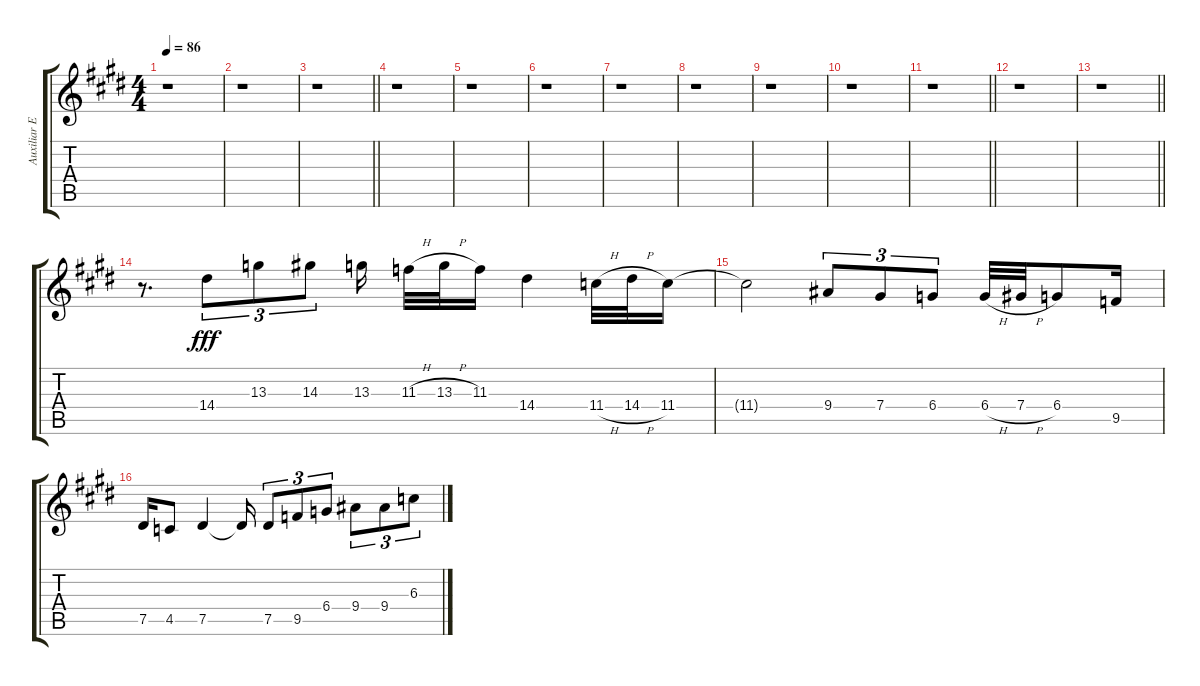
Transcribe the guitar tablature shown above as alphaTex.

\track ("Auxiliar Efect - Guitar Solo" "Auxiliar E") {instrument electricguitarclean}
\staff {score tabs}
\tuning (Eb4 Bb3 Gb3 Db3 Ab2 Eb2) {hide}
\ts (4 4)
\tempo 86
\clef g2
\ks c#minor
r.1{dy fff} |
r.1 |
\barLineRight lightlight
r.1 |
\ks e
r.1 |
\ks c#minor
r.1 |
r.1 |
r.1 |
\ks e
r.1 |
\ks c#minor
r.1 |
r.1 |
\barLineRight lightlight
r.1 |
\ks e
r.1 |
\barLineRight lightlight
\ks c#minor
r.1 |
\ks e
r.8{d} 14.4.8{tu (3 2)} 13.3.8{tu (3 2)} 14.3.8{tu (3 2)} 13.3.16 11.3{h}.32 13.3{h}.32 11.3.16 14.4.4 11.4{h}.32 14.4{h}.32 11.4.16 |
\ks c#minor
11.4{t}.2 9.4.8{tu (3 2)} 7.4.8{tu (3 2)} 6.4.8{tu (3 2)} 6.4{h}.32 7.4{h}.32 6.4.8 9.5.16 |
7.5.16 4.5.8 7.5.4 7.5{t}.16 7.5.8{tu (3 2)} 9.5.8{tu (3 2)} 6.4.8{tu (3 2)} 9.4.8{tu (3 2)} 9.4.8{tu (3 2)} 6.3.8{tu (3 2)}
